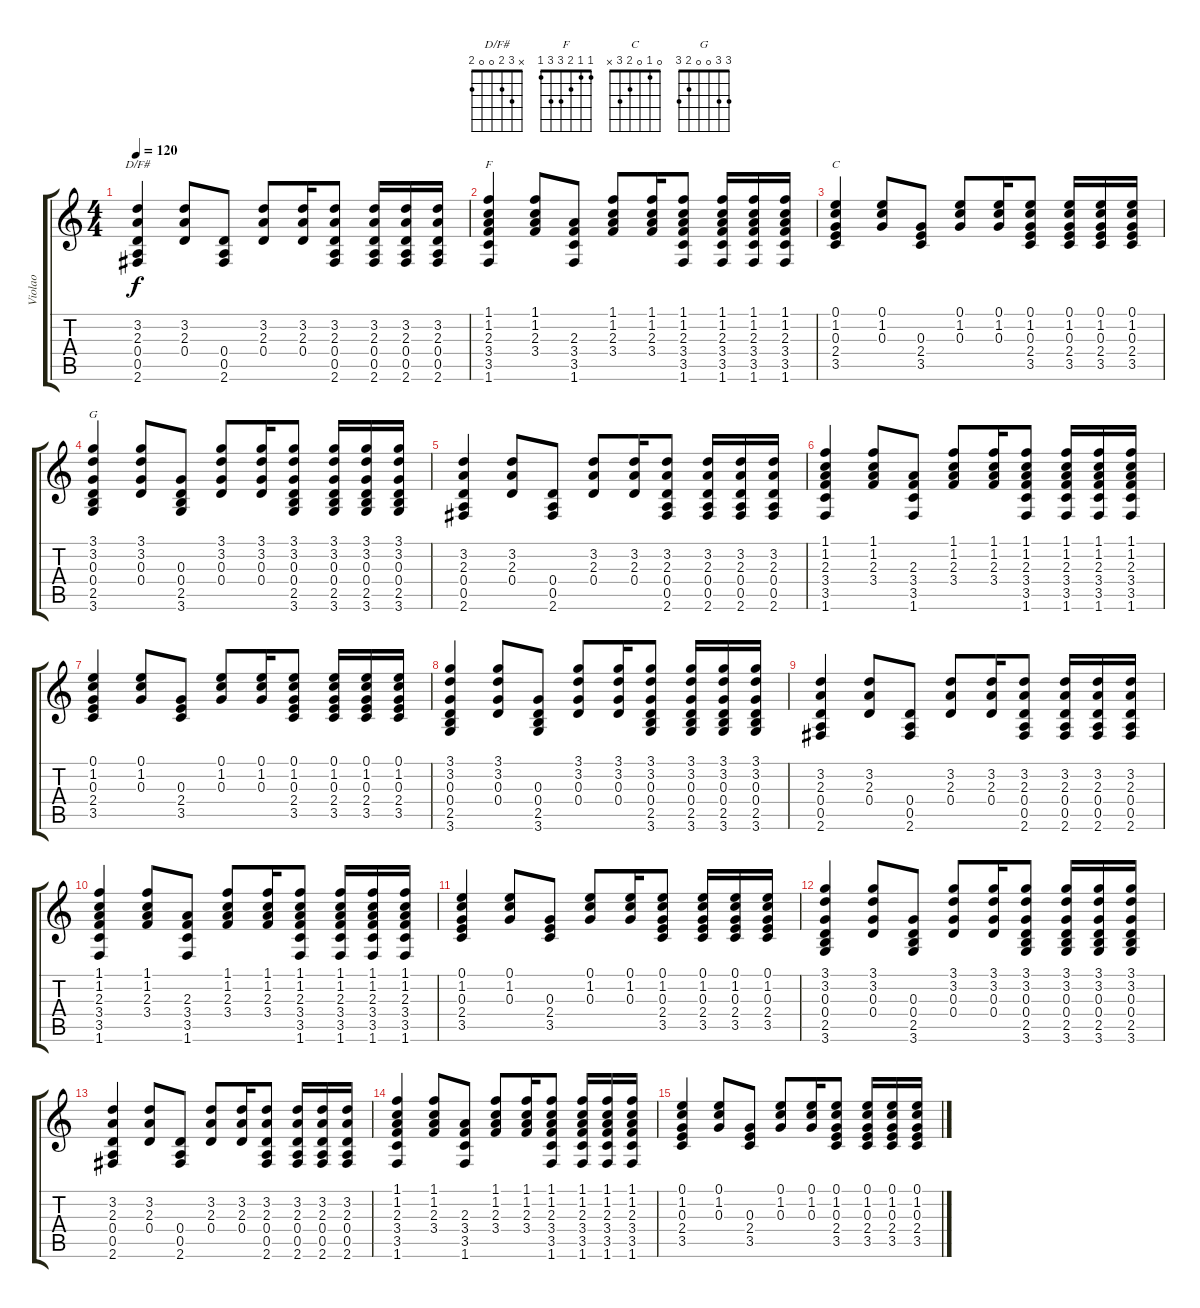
\track ("Violao" "Violao") {instrument acousticguitarsteel}
\staff {score tabs}
\tuning (E4 B3 G3 D3 A2 E2) {hide}
\chord ("D/F#" x 3 2 0 0 2)
\chord ("F" 1 1 2 3 3 1)
\chord ("C" 0 1 0 2 3 x)
\chord ("G" 3 3 0 0 2 3)
\ts (4 4)
\tempo 120
\clef g2
\ks c
(3.2 2.3 0.4 0.5 2.6).4{ch "D/F#" dy f} (3.2 2.3 0.4).8 (0.4 0.5 2.6).8 (3.2 2.3 0.4).8 (3.2 2.3 0.4).16 (3.2 2.3 0.4 0.5 2.6).8 (3.2 2.3 0.4 0.5 2.6).16 (3.2 2.3 0.4 0.5 2.6).16 (3.2 2.3 0.4 0.5 2.6).16 |
(1.1 1.2 2.3 3.4 3.5 1.6).4{ch "F"} (1.1 1.2 2.3 3.4).8 (2.3 3.4 3.5 1.6).8 (1.1 1.2 2.3 3.4).8 (1.1 1.2 2.3 3.4).16 (1.1 1.2 2.3 3.4 3.5 1.6).8 (1.1 1.2 2.3 3.4 3.5 1.6).16 (1.1 1.2 2.3 3.4 3.5 1.6).16 (1.1 1.2 2.3 3.4 3.5 1.6).16 |
(0.1 1.2 0.3 2.4 3.5).4{ch "C"} (0.1 1.2 0.3).8 (0.3 2.4 3.5).8 (0.1 1.2 0.3).8 (0.1 1.2 0.3).16 (0.1 1.2 0.3 2.4 3.5).8 (0.1 1.2 0.3 2.4 3.5).16 (0.1 1.2 0.3 2.4 3.5).16 (0.1 1.2 0.3 2.4 3.5).16 |
(3.1 3.2 0.3 0.4 2.5 3.6).4{ch "G"} (3.1 3.2 0.3 0.4).8 (0.3 0.4 2.5 3.6).8 (3.1 3.2 0.3 0.4).8 (3.1 3.2 0.3 0.4).16 (3.1 3.2 0.3 0.4 2.5 3.6).8 (3.1 3.2 0.3 0.4 2.5 3.6).16 (3.1 3.2 0.3 0.4 2.5 3.6).16 (3.1 3.2 0.3 0.4 2.5 3.6).16 |
(3.2 2.3 0.4 0.5 2.6).4 (3.2 2.3 0.4).8 (0.4 0.5 2.6).8 (3.2 2.3 0.4).8 (3.2 2.3 0.4).16 (3.2 2.3 0.4 0.5 2.6).8 (3.2 2.3 0.4 0.5 2.6).16 (3.2 2.3 0.4 0.5 2.6).16 (3.2 2.3 0.4 0.5 2.6).16 |
(1.1 1.2 2.3 3.4 3.5 1.6).4 (1.1 1.2 2.3 3.4).8 (2.3 3.4 3.5 1.6).8 (1.1 1.2 2.3 3.4).8 (1.1 1.2 2.3 3.4).16 (1.1 1.2 2.3 3.4 3.5 1.6).8 (1.1 1.2 2.3 3.4 3.5 1.6).16 (1.1 1.2 2.3 3.4 3.5 1.6).16 (1.1 1.2 2.3 3.4 3.5 1.6).16 |
(0.1 1.2 0.3 2.4 3.5).4 (0.1 1.2 0.3).8 (0.3 2.4 3.5).8 (0.1 1.2 0.3).8 (0.1 1.2 0.3).16 (0.1 1.2 0.3 2.4 3.5).8 (0.1 1.2 0.3 2.4 3.5).16 (0.1 1.2 0.3 2.4 3.5).16 (0.1 1.2 0.3 2.4 3.5).16 |
(3.1 3.2 0.3 0.4 2.5 3.6).4 (3.1 3.2 0.3 0.4).8 (0.3 0.4 2.5 3.6).8 (3.1 3.2 0.3 0.4).8 (3.1 3.2 0.3 0.4).16 (3.1 3.2 0.3 0.4 2.5 3.6).8 (3.1 3.2 0.3 0.4 2.5 3.6).16 (3.1 3.2 0.3 0.4 2.5 3.6).16 (3.1 3.2 0.3 0.4 2.5 3.6).16 |
(3.2 2.3 0.4 0.5 2.6).4 (3.2 2.3 0.4).8 (0.4 0.5 2.6).8 (3.2 2.3 0.4).8 (3.2 2.3 0.4).16 (3.2 2.3 0.4 0.5 2.6).8 (3.2 2.3 0.4 0.5 2.6).16 (3.2 2.3 0.4 0.5 2.6).16 (3.2 2.3 0.4 0.5 2.6).16 |
(1.1 1.2 2.3 3.4 3.5 1.6).4 (1.1 1.2 2.3 3.4).8 (2.3 3.4 3.5 1.6).8 (1.1 1.2 2.3 3.4).8 (1.1 1.2 2.3 3.4).16 (1.1 1.2 2.3 3.4 3.5 1.6).8 (1.1 1.2 2.3 3.4 3.5 1.6).16 (1.1 1.2 2.3 3.4 3.5 1.6).16 (1.1 1.2 2.3 3.4 3.5 1.6).16 |
(0.1 1.2 0.3 2.4 3.5).4 (0.1 1.2 0.3).8 (0.3 2.4 3.5).8 (0.1 1.2 0.3).8 (0.1 1.2 0.3).16 (0.1 1.2 0.3 2.4 3.5).8 (0.1 1.2 0.3 2.4 3.5).16 (0.1 1.2 0.3 2.4 3.5).16 (0.1 1.2 0.3 2.4 3.5).16 |
(3.1 3.2 0.3 0.4 2.5 3.6).4 (3.1 3.2 0.3 0.4).8 (0.3 0.4 2.5 3.6).8 (3.1 3.2 0.3 0.4).8 (3.1 3.2 0.3 0.4).16 (3.1 3.2 0.3 0.4 2.5 3.6).8 (3.1 3.2 0.3 0.4 2.5 3.6).16 (3.1 3.2 0.3 0.4 2.5 3.6).16 (3.1 3.2 0.3 0.4 2.5 3.6).16 |
(3.2 2.3 0.4 0.5 2.6).4 (3.2 2.3 0.4).8 (0.4 0.5 2.6).8 (3.2 2.3 0.4).8 (3.2 2.3 0.4).16 (3.2 2.3 0.4 0.5 2.6).8 (3.2 2.3 0.4 0.5 2.6).16 (3.2 2.3 0.4 0.5 2.6).16 (3.2 2.3 0.4 0.5 2.6).16 |
(1.1 1.2 2.3 3.4 3.5 1.6).4 (1.1 1.2 2.3 3.4).8 (2.3 3.4 3.5 1.6).8 (1.1 1.2 2.3 3.4).8 (1.1 1.2 2.3 3.4).16 (1.1 1.2 2.3 3.4 3.5 1.6).8 (1.1 1.2 2.3 3.4 3.5 1.6).16 (1.1 1.2 2.3 3.4 3.5 1.6).16 (1.1 1.2 2.3 3.4 3.5 1.6).16 |
(0.1 1.2 0.3 2.4 3.5).4 (0.1 1.2 0.3).8 (0.3 2.4 3.5).8 (0.1 1.2 0.3).8 (0.1 1.2 0.3).16 (0.1 1.2 0.3 2.4 3.5).8 (0.1 1.2 0.3 2.4 3.5).16 (0.1 1.2 0.3 2.4 3.5).16 (0.1 1.2 0.3 2.4 3.5).16
